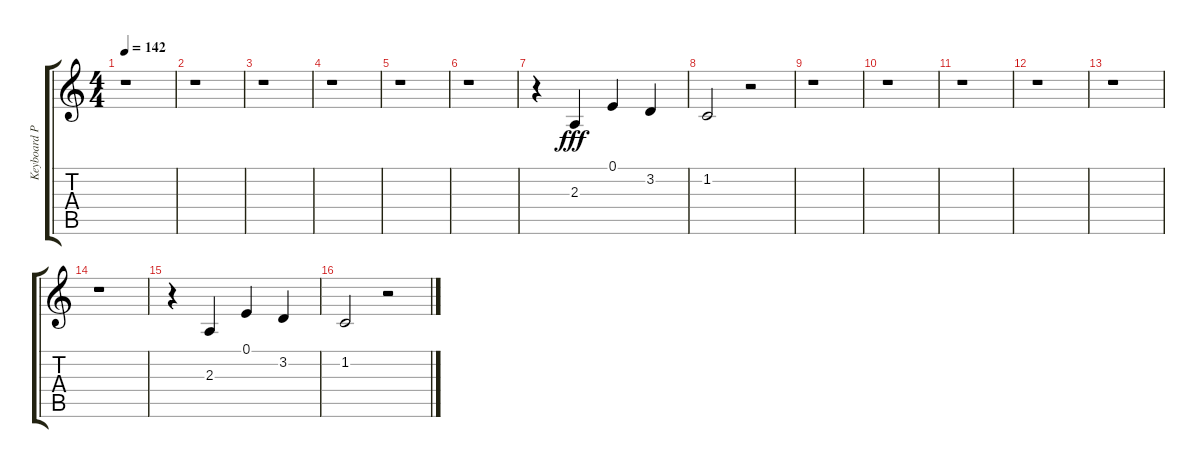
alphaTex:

\track ("Keyboard Piano" "Keyboard P") {instrument brightacousticpiano}
\staff {score tabs}
\tuning (E4 B3 G3 D3 A2 E2) {hide}
\ts (4 4)
\tempo 142
\clef g2
\ks c
r.1{dy fff} |
r.1 |
r.1 |
r.1 |
r.1 |
r.1 |
r.4 2.3.4 0.1.4 3.2.4 |
1.2.2 r.2 |
r.1 |
r.1 |
r.1 |
r.1 |
r.1 |
r.1 |
r.4 2.3.4 0.1.4 3.2.4 |
1.2.2 r.2
